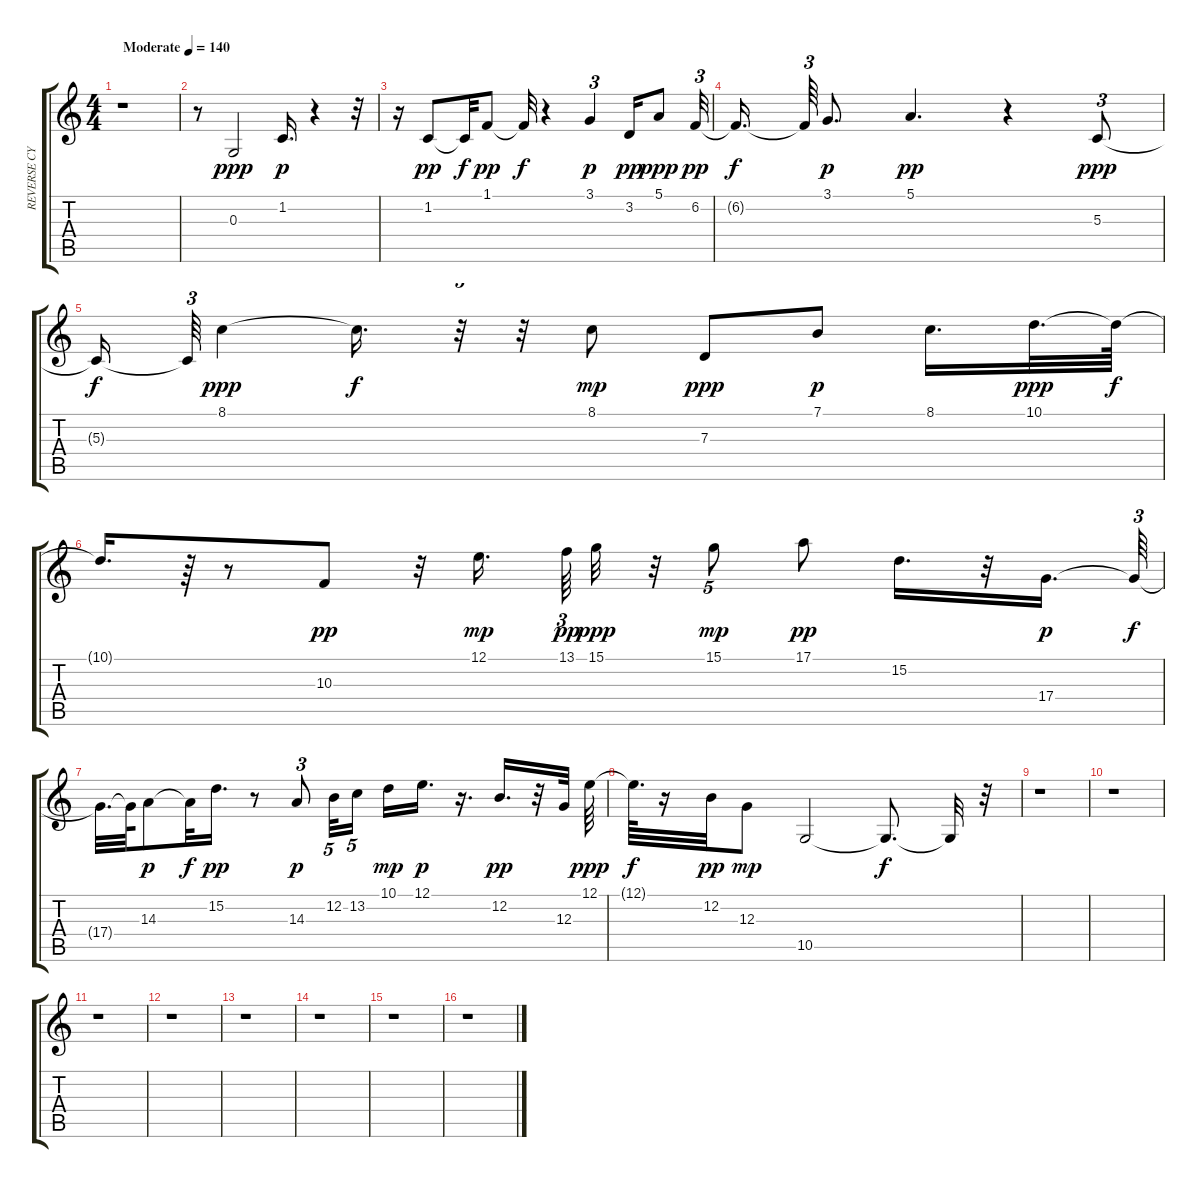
\track ("REVERSE CYM" "REVERSE CY") {instrument reversecymbal}
\staff {score tabs}
\tuning (E4 B3 G3 D3 A2 E2) {hide}
\ts (4 4)
\tempo (140 "Moderate")
\clef g2
\ks c
r.1{dy ppp instrument reversecymbal} |
r.8 0.3.2 1.2.16{d dy p} r.4 r.32 |
r.16 1.2.8{dy pp} 1.2{t}.32{dy f} 1.1.8{dy pp} 1.1{t}.32{dy f} r.4 3.1.4{tu (3 2) dy p} 3.2.16{dy pp} 5.1.8{dy ppp} 6.2.32{tu (3 2) dy pp} |
6.2{t}.16{d dy f} 6.2{t}.64{tu (3 2)} 3.1.8{d dy p} 5.1.4{d dy pp} r.4 5.3.8{tu (3 2) dy ppp} |
5.3{t}.16{dy f} 5.3{t}.64{tu (3 2)} 8.1.4{dy ppp} 8.1{t}.16{d dy f} r.32{tu (5 4)} r.32 8.1.8{dy mp} 7.3.8{dy ppp} 7.1.8{dy p} 8.1.16{d} 10.1.32{d dy ppp} 10.1{t}.64{dy f} |
10.1{t}.16{d} r.64 r.8 10.3.8{dy pp} r.32 12.1.16{d dy mp} 13.1.64{tu (3 2) dy pp} 15.1.32{dy ppp} r.32 15.1.8{tu (5 4) dy mp} 17.1.8{dy pp} 15.2.16{d} r.32 17.4.16{d dy p} 17.4{t}.64{tu (3 2) dy f} |
17.4{t}.32{d} 17.4{t}.64 14.3.8{dy p} 14.3{t}.32{dy f} 15.2.16{d dy pp} r.8 14.3.8{tu (3 2) dy p} 12.2.32{tu (5 4)} 13.2.16{tu (5 4)} 10.1.16{dy mp} 12.1.16{d dy p} r.16{d} 12.2.16{d dy pp} r.32 12.3.32 12.1.64{dy ppp} |
12.1{t}.64{d dy f} r.16 12.2.32{dy pp} 12.3.8{dy mp} 10.5.2 10.5{t}.8{d dy f} 10.5{t}.32 r.32 |
r.1 |
r.1 |
r.1 |
r.1 |
r.1 |
r.1 |
r.1 |
r.1
